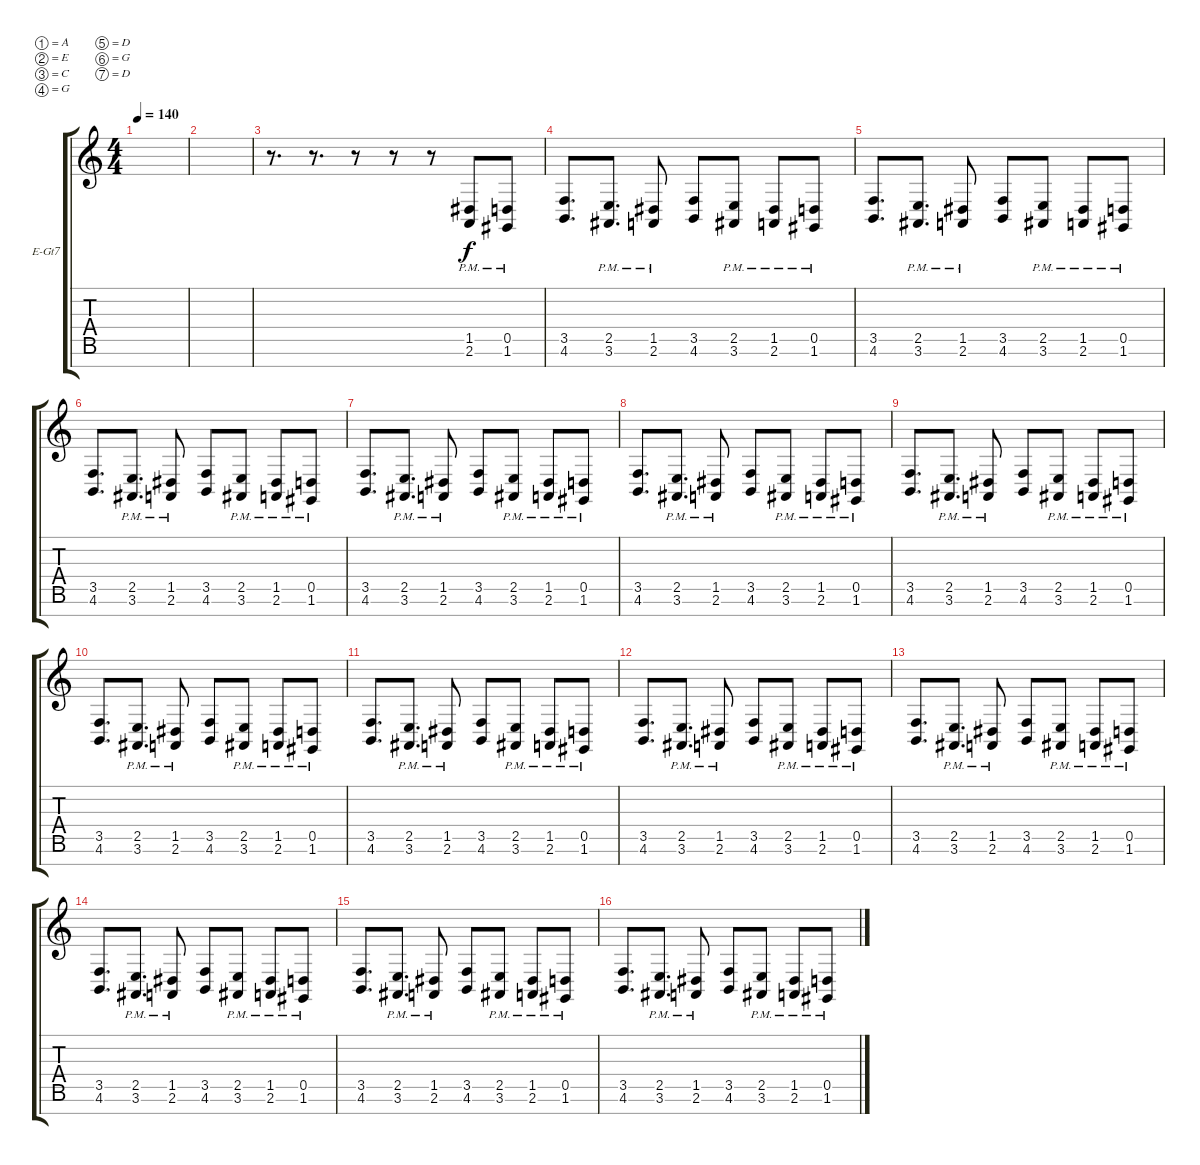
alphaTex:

\defaultSystemsLayout 4
\bracketExtendMode groupsimilarinstruments
\firstSystemTrackNameOrientation horizontal
\otherSystemsTrackNameOrientation horizontal
\track ("Electric Guitar" "E-Gt7") {instrument distortionguitar}
\staff {score tabs}
\tuning (A3 E3 C3 G2 D2 G1 D1)
\ts (4 4)
\tempo 140
\clef g2
\ks c
|
|
r.8{d} r.8{d} r.8 r.8 r.8 (2.6{pm} 1.5{pm}).8 (1.6{pm} 0.5{pm}).8 |
(4.6 3.5).8{d} (3.6{pm} 2.5{pm}).8{d} (2.6{pm} 1.5{pm}).8 (4.6 3.5).8 (3.6{pm} 2.5{pm}).8 (2.6{pm} 1.5{pm}).8 (1.6{pm} 0.5{pm}).8 |
(4.6 3.5).8{d} (3.6{pm} 2.5{pm}).8{d} (2.6{pm} 1.5{pm}).8 (4.6 3.5).8 (3.6{pm} 2.5{pm}).8 (2.6{pm} 1.5{pm}).8 (1.6{pm} 0.5{pm}).8 |
(4.6 3.5).8{d} (3.6{pm} 2.5{pm}).8{d} (2.6{pm} 1.5{pm}).8 (4.6 3.5).8 (3.6{pm} 2.5{pm}).8 (2.6{pm} 1.5{pm}).8 (1.6{pm} 0.5{pm}).8 |
(4.6 3.5).8{d} (3.6{pm} 2.5{pm}).8{d} (2.6{pm} 1.5{pm}).8 (4.6 3.5).8 (3.6{pm} 2.5{pm}).8 (2.6{pm} 1.5{pm}).8 (1.6{pm} 0.5{pm}).8 |
(4.6 3.5).8{d} (3.6{pm} 2.5{pm}).8{d} (2.6{pm} 1.5{pm}).8 (4.6 3.5).8 (3.6{pm} 2.5{pm}).8 (2.6{pm} 1.5{pm}).8 (1.6{pm} 0.5{pm}).8 |
(4.6 3.5).8{d} (3.6{pm} 2.5{pm}).8{d} (2.6{pm} 1.5{pm}).8 (4.6 3.5).8 (3.6{pm} 2.5{pm}).8 (2.6{pm} 1.5{pm}).8 (1.6{pm} 0.5{pm}).8 |
(4.6 3.5).8{d} (3.6{pm} 2.5{pm}).8{d} (2.6{pm} 1.5{pm}).8 (4.6 3.5).8 (3.6{pm} 2.5{pm}).8 (2.6{pm} 1.5{pm}).8 (1.6{pm} 0.5{pm}).8 |
(4.6 3.5).8{d} (3.6{pm} 2.5{pm}).8{d} (2.6{pm} 1.5{pm}).8 (4.6 3.5).8 (3.6{pm} 2.5{pm}).8 (2.6{pm} 1.5{pm}).8 (1.6{pm} 0.5{pm}).8 |
(4.6 3.5).8{d} (3.6{pm} 2.5{pm}).8{d} (2.6{pm} 1.5{pm}).8 (4.6 3.5).8 (3.6{pm} 2.5{pm}).8 (2.6{pm} 1.5{pm}).8 (1.6{pm} 0.5{pm}).8 |
(4.6 3.5).8{d} (3.6{pm} 2.5{pm}).8{d} (2.6{pm} 1.5{pm}).8 (4.6 3.5).8 (3.6{pm} 2.5{pm}).8 (2.6{pm} 1.5{pm}).8 (1.6{pm} 0.5{pm}).8 |
(4.6 3.5).8{d} (3.6{pm} 2.5{pm}).8{d} (2.6{pm} 1.5{pm}).8 (4.6 3.5).8 (3.6{pm} 2.5{pm}).8 (2.6{pm} 1.5{pm}).8 (1.6{pm} 0.5{pm}).8 |
(4.6 3.5).8{d} (3.6{pm} 2.5{pm}).8{d} (2.6{pm} 1.5{pm}).8 (4.6 3.5).8 (3.6{pm} 2.5{pm}).8 (2.6{pm} 1.5{pm}).8 (1.6{pm} 0.5{pm}).8 |
(4.6 3.5).8{d} (3.6{pm} 2.5{pm}).8{d} (2.6{pm} 1.5{pm}).8 (4.6 3.5).8 (3.6{pm} 2.5{pm}).8 (2.6{pm} 1.5{pm}).8 (1.6{pm} 0.5{pm}).8
